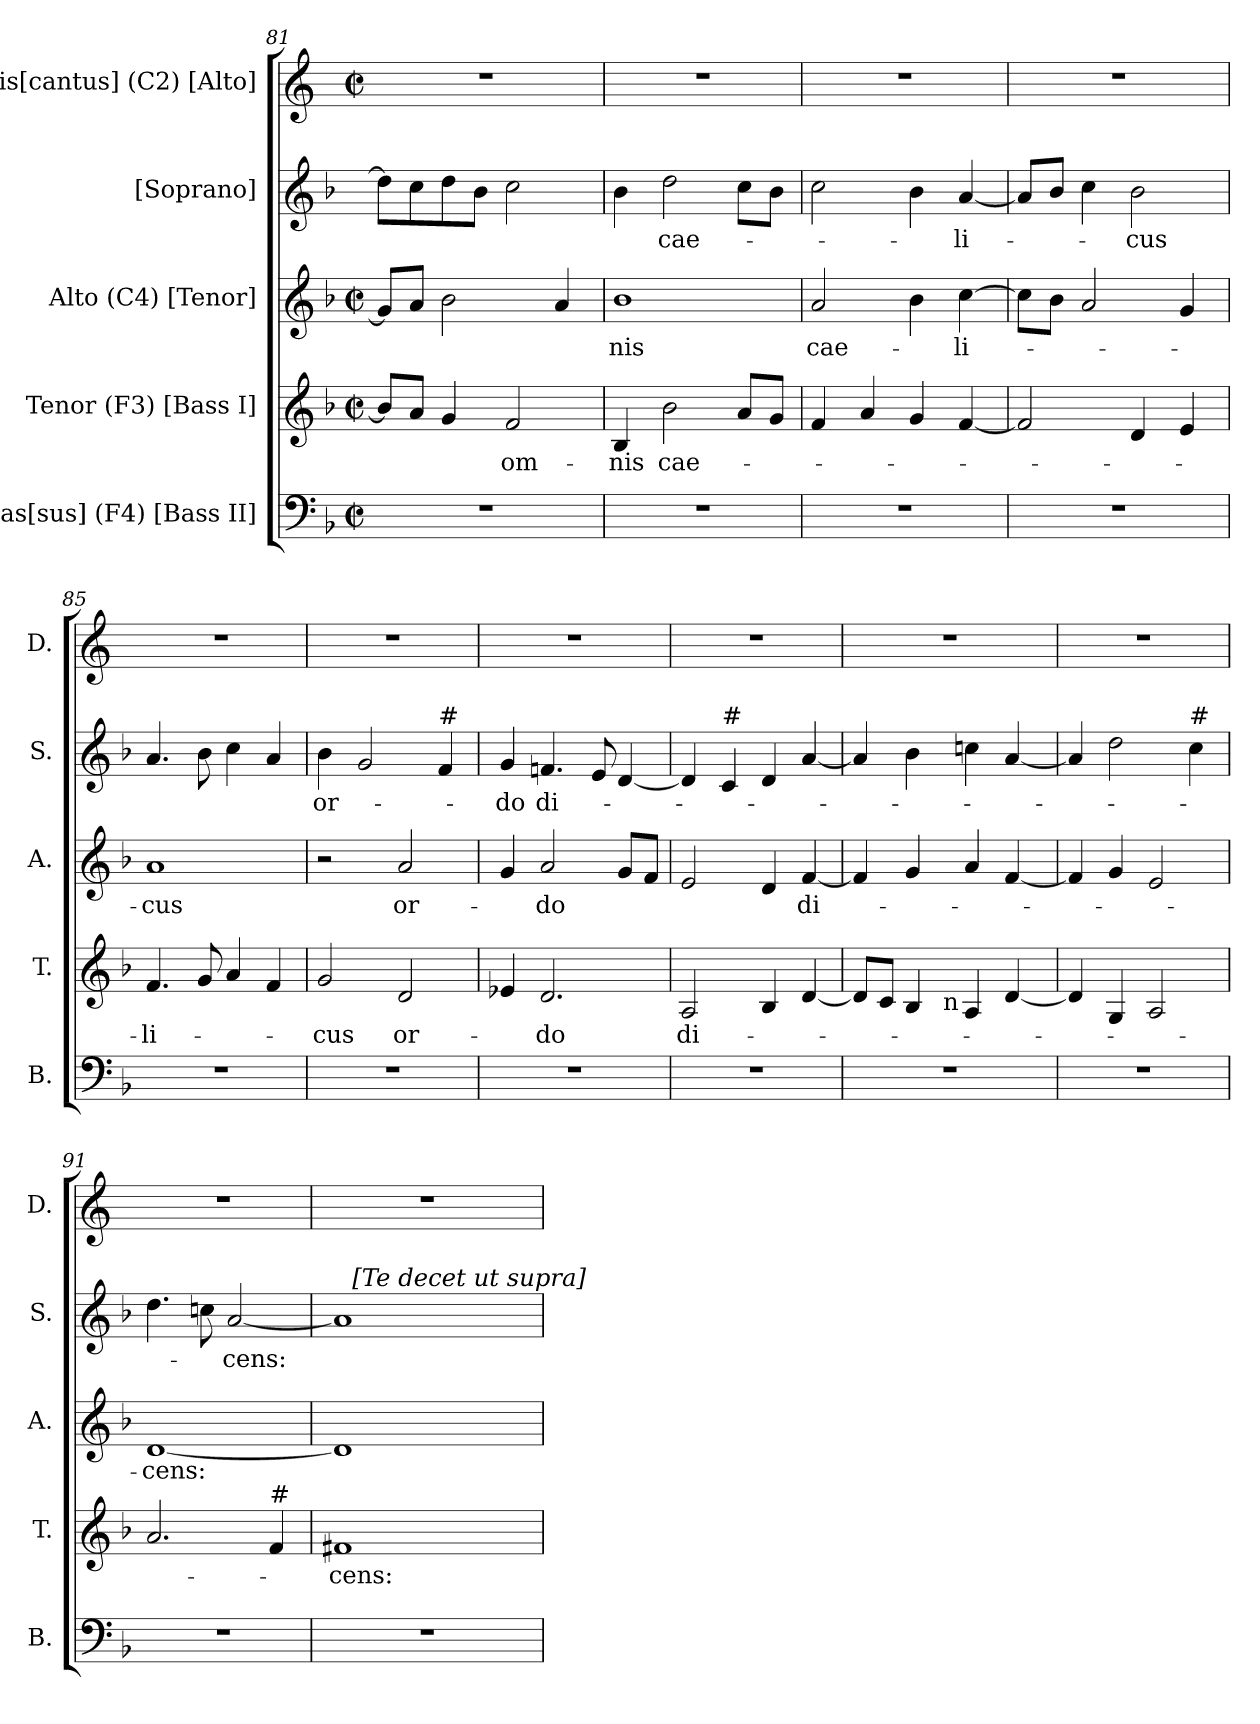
**kern	**kern	**text	**kern	**text	**kern	**text	**kern
*part5	*part4	*part4	*part3	*part3	*part2	*part2	*part1
*staff5	*staff4	*staff4	*staff3	*staff3	*staff2	*staff2	*staff1
*I"Bas[sus] (F4) [Bass II]	*I"Tenor (F3) [Bass I]	*	*I"Alto (C4) [Tenor]	*	*I"[Soprano]	*	*I"Dis[cantus] (C2) [Alto]
*I'B.	*I'T.	*	*I'A.	*	*I'S.	*	*I'D.
!!LO:LB:g=z
*clefF4	*clefG2	*	*clefG2	*	*clefG2	*	*clefG2
*	*ITrd-3c-5	*	*ITrd-3c-5	*	*ITrd-3c-5	*	*ITrd-3c-5
*k[b-]	*k[b-e-]	*	*k[b-e-]	*	*k[b-e-]	*	*k[b-]
*F:	*B-:	*	*B-:	*	*B-:	*	*F:
*M2/2	*M2/2	*	*M2/2	*	*	*	*M2/2
*met(c|)	*met(c|)	*	*met(c|)	*	*	*	*met(c|)
=81	=81	=81	=81	=81	=81	=81	=81
1r	8ee-/L]	.	8cc/L]	.	8gg\L]	.	1r
.	8dd/J	.	8dd/J	.	8ff\	.	.
.	4cc/	.	2ee-\	.	8gg\	.	.
.	.	.	.	.	8ee-\J	.	.
!	!	!LO:LY:b	!	!	!	!	!
.	2b-/	om-	.	.	2ff\	.	.
.	.	.	4dd/	.	.	.	.
=82	=82	=82	=82	=82	=82	=82	=82
!	!	!LO:LY:b	!	!LO:LY:b	!	!	!
1r	4e-/	-nis	1ee-	-nis	4ee-\	.	1r
!	!	!LO:LY:b	!	!	!	!LO:LY:b	!
.	2ee-\	cae-	.	.	2gg\	cae-	.
.	8dd/L	.	.	.	8ff\L	.	.
.	8cc/J	.	.	.	8ee-\J	.	.
=83	=83	=83	=83	=83	=83	=83	=83
!	!	!	!	!LO:LY:b	!	!	!
1r	4b-/	.	2dd/	cae-	2ff\	.	1r
.	4dd/	.	.	.	.	.	.
.	4cc/	.	4ee-\	.	4ee-\	.	.
!	!	!	!	!LO:LY:b	!	!LO:LY:b	!
.	[<4b-/	.	[>4ff\	-li-	[<4dd/	-li-	.
=84	=84	=84	=84	=84	=84	=84	=84
1r	2b-/]	.	8ff\L]	.	8dd/L]	.	1r
.	.	.	8ee-\J	.	8ee-/J	.	.
.	.	.	2dd/	.	4ff\	.	.
!	!	!	!	!	!	!LO:LY:b	!
.	4g/	.	.	.	2ee-\	-cus	.
.	4a/	.	4cc/	.	.	.	.
=85	=85	=85	=85	=85	=85	=85	=85
!	!	!LO:LY:b	!	!LO:LY:b	!	!	!
1r	4.b-/	-li-	1dd	-cus	4.dd/	.	1r
.	8cc/	.	.	.	8ee-\	.	.
.	4dd/	.	.	.	4ff\	.	.
.	4b-/	.	.	.	4dd/	.	.
=86	=86	=86	=86	=86	=86	=86	=86
!	!	!LO:LY:b	!	!	!	!LO:LY:b	!
1r	2cc/	-cus	2r	.	4ee-\	or-	1r
.	.	.	.	.	2cc/	.	.
!	!	!LO:LY:b	!	!LO:LY:b	!	!	!
.	2g/	or-	2dd/	or-	.	.	.
!	!	!	!	!	!LO:TX:a:t=#	!	!
.	.	.	.	.	4b-/	.	.
!!LO:LB:g=z
=87	=87	=87	=87	=87	=87	=87	=87
!	!	!	!	!	!	!LO:LY:b	!
1r	4a-X/	.	4cc/	.	4cc/	-do	1r
!	!	!LO:LY:b	!	!LO:LY:b	!	!LO:LY:b	!
.	2.g/	-do	2dd/	-do	4.b-X/	di-	.
.	.	.	.	.	8a/	.	.
.	.	.	8cc/L	.	[<4g/	.	.
.	.	.	8b-/J	.	.	.	.
=88	=88	=88	=88	=88	=88	=88	=88
!	!	!LO:LY:b	!	!	!	!	!
1r	2d/	di-	2a/	.	4g/]	.	1r
!	!	!	!	!	!LO:TX:a:t=#	!	!
.	.	.	.	.	4f/	.	.
.	4e-/	.	4g/	.	4g/	.	.
!	!	!	!	!LO:LY:b	!	!	!
.	[<4g/	.	[<4b-/	di-	[<4dd/	.	.
=89	=89	=89	=89	=89	=89	=89	=89
*	*^	*	*	*	*	*	*
1r	8g/L]	4ryy	.	4b-/]	.	4dd/]	.	1r
.	8f/J	.	.	.	.	.	.	.
.	4e-/	8ryy	.	4cc/	.	4ee-\	.	.
.	.	32ryy	.	.	.	.	.	.
!	!	!LO:TX:b:t=n	!	!	!	!	!	!
.	.	2ryy	.	.	.	.	.	.
.	4d/	.	.	4dd/	.	4ffn\	.	.
.	[<4g/	.	.	[<4b-/	.	[<4dd/	.	.
.	.	16.ryy	.	.	.	.	.	.
*	*v	*v	*	*	*	*	*	*
=90	=90	=90	=90	=90	=90	=90	=90
1r	4g/]	.	4b-/]	.	4dd/]	.	1r
.	4c/	.	4cc/	.	2gg\	.	.
.	2d/	.	2a/	.	.	.	.
!	!	!	!	!	!LO:TX:a:t=#	!	!
.	.	.	.	.	4ff\	.	.
=91	=91	=91	=91	=91	=91	=91	=91
!	!	!	!	!LO:LY:b	!	!	!
1r	2.dd/	.	[<1g	-cens:	4.gg\	.	1r
.	.	.	.	.	8ffn\	.	.
!	!	!	!	!	!	!LO:LY:b	!
.	.	.	.	.	[<2dd/	-cens:	.
!	!LO:TX:a:t=#	!	!	!	!	!	!
.	4b-/	.	.	.	.	.	.
=92	=92	=92	=92	=92	=92	=92	=92
!	!	!LO:LY:b	!	!	!	!	!
*	*	*	*	*	*^	*	*
1r	1bn	-cens:	1g]	.	1dd]	16ryy	.	1r
!	!	!	!	!	!	!LO:TX:a:B:t=[Te decet ut supra]	!	!
.	.	.	.	.	.	2...ryy	.	.
*	*	*	*	*	*v	*v	*	*
=	=	=	=	=	=	=	=
*-	*-	*-	*-	*-	*-	*-	*-
